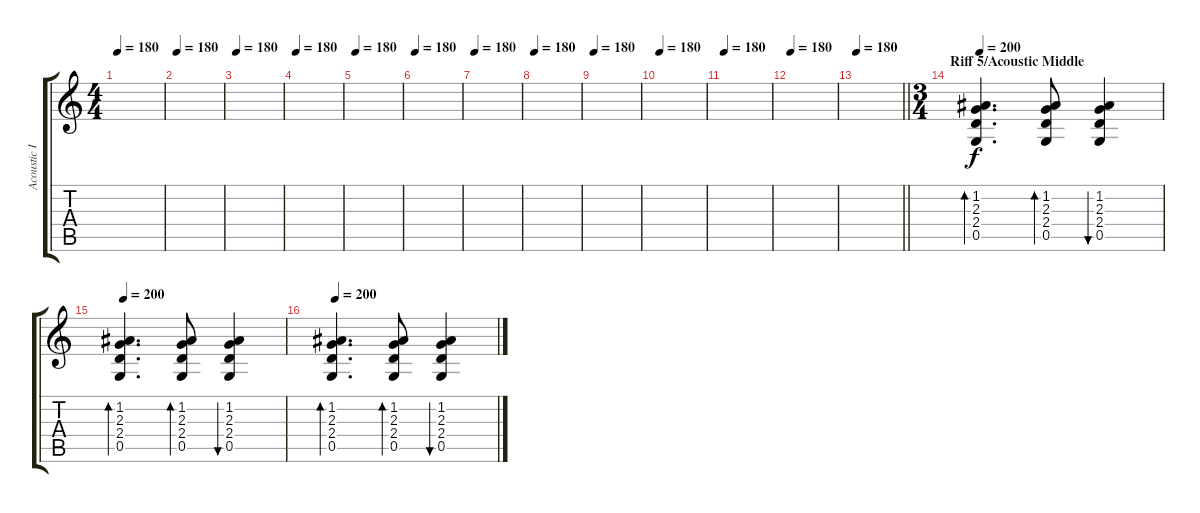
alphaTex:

\track ("Acoustic I" "Acoustic I") {instrument acousticguitarsteel}
\staff {score tabs}
\tuning (D4 A3 F3 C3 G2 D2) {hide}
\ts (4 4)
\tempo 180
\clef g2
\ks c
|
\tempo 180
|
\tempo 180
|
\tempo 180
|
\tempo 180
|
\tempo 180
|
\tempo 180
|
\tempo 180
|
\tempo 180
|
\tempo 180
|
\tempo 180
|
\tempo 180
|
\tempo 180
\barLineRight lightlight
|
\ts (3 4)
\section ("" "Riff 5/Acoustic Middle")
\tempo 200
(1.2 2.3 2.4 0.5).4{d bd 60} (1.2 2.3 2.4 0.5).8{bd 60} (1.2 2.3 2.4 0.5).4{bu 60} |
\tempo 200
(1.2 2.3 2.4 0.5).4{d bd 60} (1.2 2.3 2.4 0.5).8{bd 60} (1.2 2.3 2.4 0.5).4{bu 60} |
\tempo 200
(1.2 2.3 2.4 0.5).4{d bd 60} (1.2 2.3 2.4 0.5).8{bd 60} (1.2 2.3 2.4 0.5).4{bu 60}
